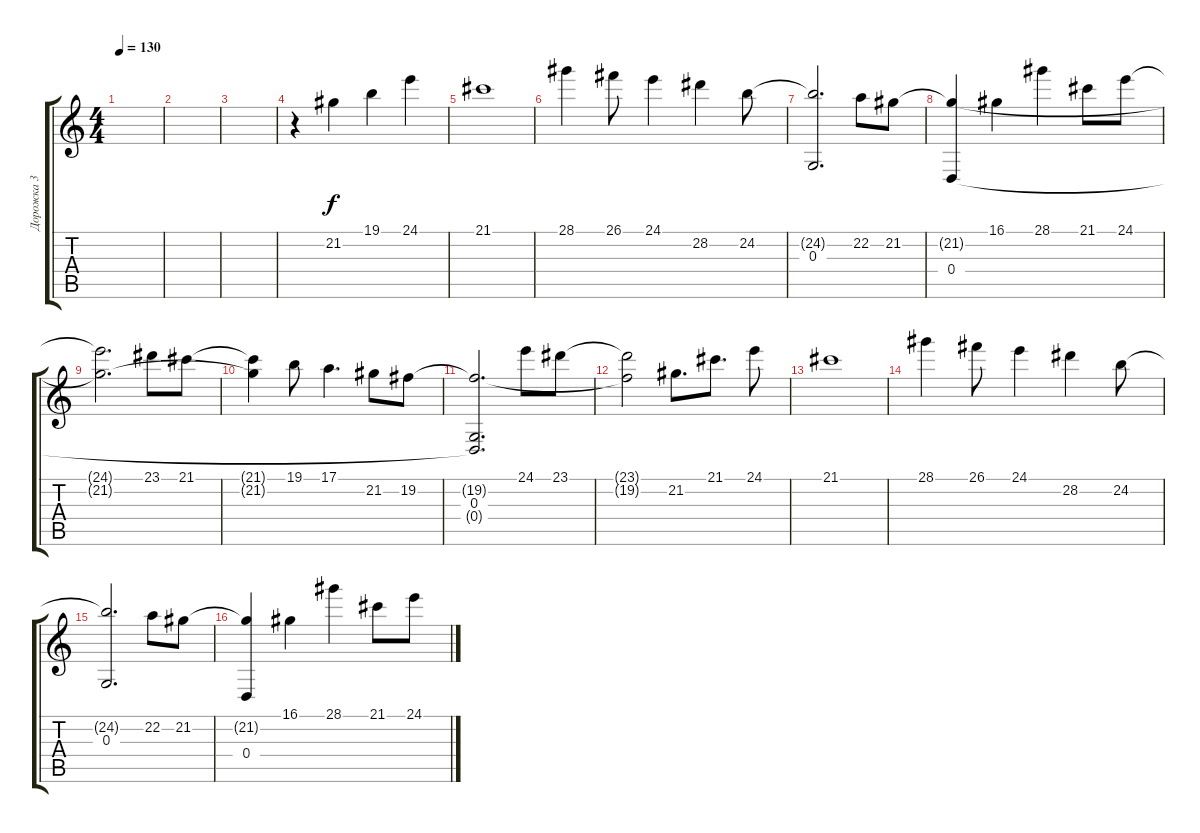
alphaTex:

\track ("Дорожка 3" "Дорожка 3") {instrument pad7halo}
\staff {score tabs}
\tuning (E4 B3 G3 D3 A2 E2) {hide}
\ts (4 4)
\tempo 130
\clef g2
\ks c
|
|
|
r.4 21.2.4 19.1.4 24.1.4 |
21.1.1 |
28.1.4 26.1.8 24.1.4 28.2.4 24.2.8 |
(24.2{t} 0.3).2{d} 22.2.8 21.2.8 |
(21.2{t} 0.4).4 16.1.4 28.1.4 21.1.8 24.1.8 |
(24.1{t} 21.2{t}).2{d} 23.1.8 21.1.8 |
(21.1{t} 21.2{t}).4 19.1.8 17.1.4{d} 21.2.8 19.2.8 |
(19.2{t} 0.3 0.4{t}).2{d} 24.1.8 23.1.8 |
(23.1{t} 19.2{t}).2 21.2.8{d} 21.1.8{d} 24.1.8 |
21.1.1 |
28.1.4 26.1.8 24.1.4 28.2.4 24.2.8 |
(24.2{t} 0.3).2{d} 22.2.8 21.2.8 |
(21.2{t} 0.4).4 16.1.4 28.1.4 21.1.8 24.1.8
